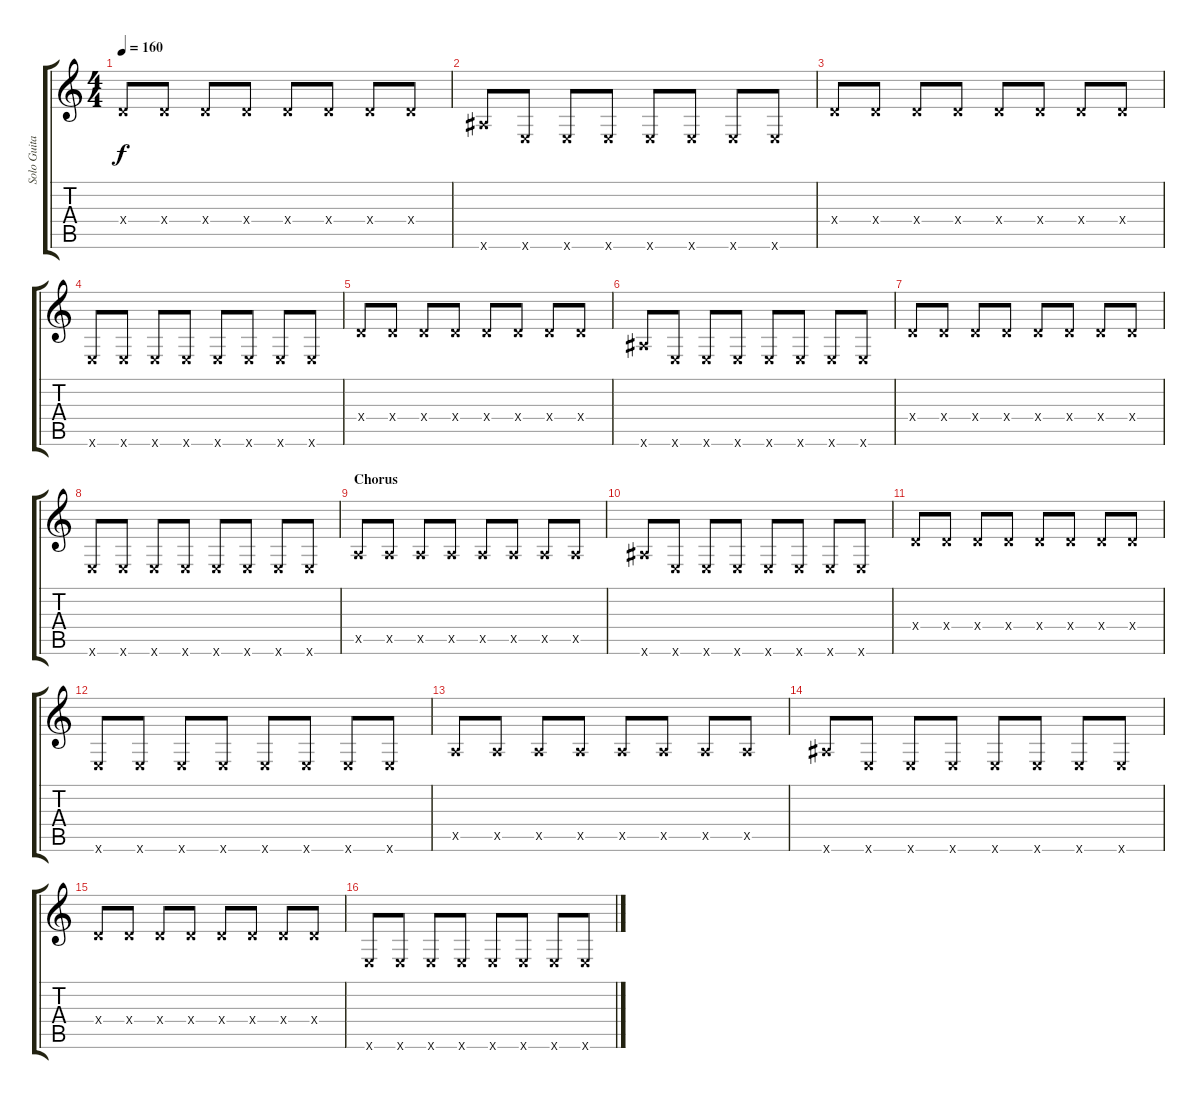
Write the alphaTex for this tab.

\track ("Solo Guitar" "Solo Guita") {instrument electricguitarjazz}
\staff {score tabs}
\tuning (E4 B3 G3 D3 A2 E2) {hide}
\ts (4 4)
\tempo 160
\clef g2
\ks c
0.4{x}.8{dy f} 0.4{x}.8 0.4{x}.8 0.4{x}.8 0.4{x}.8 0.4{x}.8 0.4{x}.8 0.4{x}.8 |
6.6{x}.8 0.6{x}.8 0.6{x}.8 0.6{x}.8 0.6{x}.8 0.6{x}.8 0.6{x}.8 0.6{x}.8 |
0.4{x}.8 0.4{x}.8 0.4{x}.8 0.4{x}.8 0.4{x}.8 0.4{x}.8 0.4{x}.8 0.4{x}.8 |
0.6{x}.8 0.6{x}.8 0.6{x}.8 0.6{x}.8 0.6{x}.8 0.6{x}.8 0.6{x}.8 0.6{x}.8 |
0.4{x}.8 0.4{x}.8 0.4{x}.8 0.4{x}.8 0.4{x}.8 0.4{x}.8 0.4{x}.8 0.4{x}.8 |
6.6{x}.8 0.6{x}.8 0.6{x}.8 0.6{x}.8 0.6{x}.8 0.6{x}.8 0.6{x}.8 0.6{x}.8 |
0.4{x}.8 0.4{x}.8 0.4{x}.8 0.4{x}.8 0.4{x}.8 0.4{x}.8 0.4{x}.8 0.4{x}.8 |
0.6{x}.8 0.6{x}.8 0.6{x}.8 0.6{x}.8 0.6{x}.8 0.6{x}.8 0.6{x}.8 0.6{x}.8 |
\section ("" "Chorus")
0.5{x}.8 0.5{x}.8 0.5{x}.8 0.5{x}.8 0.5{x}.8 0.5{x}.8 0.5{x}.8 0.5{x}.8 |
6.6{x}.8 0.6{x}.8 0.6{x}.8 0.6{x}.8 0.6{x}.8 0.6{x}.8 0.6{x}.8 0.6{x}.8 |
0.4{x}.8 0.4{x}.8 0.4{x}.8 0.4{x}.8 0.4{x}.8 0.4{x}.8 0.4{x}.8 0.4{x}.8 |
0.6{x}.8 0.6{x}.8 0.6{x}.8 0.6{x}.8 0.6{x}.8 0.6{x}.8 0.6{x}.8 0.6{x}.8 |
0.5{x}.8 0.5{x}.8 0.5{x}.8 0.5{x}.8 0.5{x}.8 0.5{x}.8 0.5{x}.8 0.5{x}.8 |
6.6{x}.8 0.6{x}.8 0.6{x}.8 0.6{x}.8 0.6{x}.8 0.6{x}.8 0.6{x}.8 0.6{x}.8 |
0.4{x}.8 0.4{x}.8 0.4{x}.8 0.4{x}.8 0.4{x}.8 0.4{x}.8 0.4{x}.8 0.4{x}.8 |
0.6{x}.8 0.6{x}.8 0.6{x}.8 0.6{x}.8 0.6{x}.8 0.6{x}.8 0.6{x}.8 0.6{x}.8
